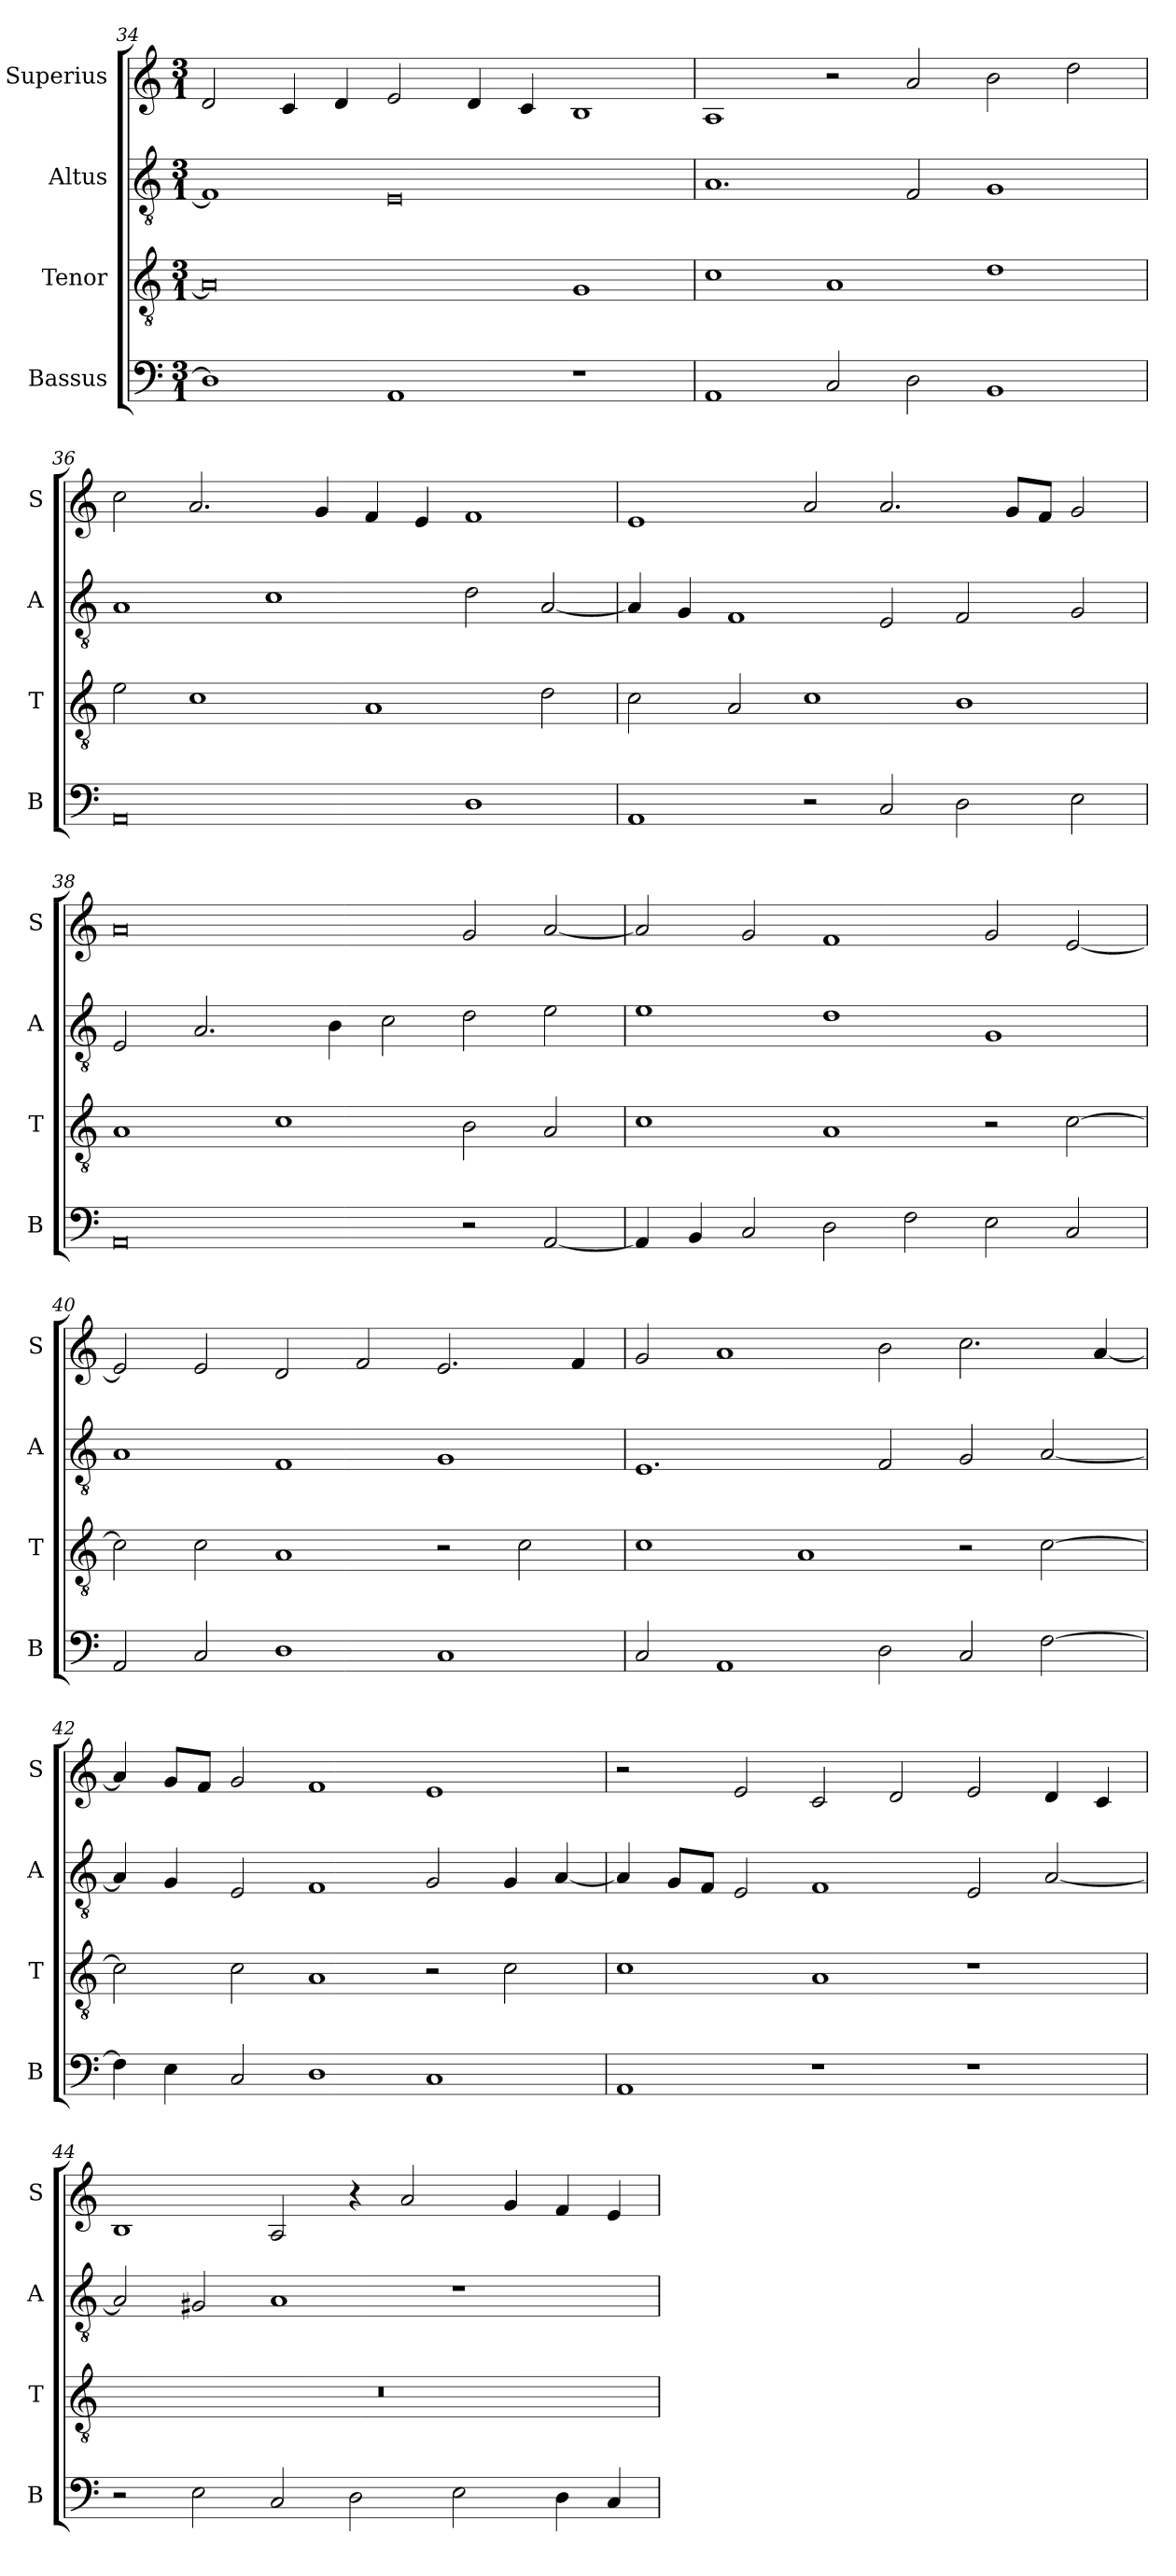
**kern	**kern	**kern	**kern
*part4	*part3	*part2	*part1
*staff4	*staff3	*staff2	*staff1
*I"Bassus	*I"Tenor	*I"Altus	*I"Superius
*I'B	*I'T	*I'A	*I'S
*clefF4	*clefGv2	*clefGv2	*clefG2
*k[]	*k[]	*k[]	*k[]
*M3/1	*M3/1	*M3/1	*M3/1
=34	=34	=34	=34
1D]	0A]	1F]	2d/
.	.	.	4c/
.	.	.	4d/
1AA	.	0E	2e/
.	.	.	4d/
.	.	.	4c/
1r	1G	.	1B
=35	=35	=35	=35
1AA	1c	1.A	1A
2C/	1A	.	2r
2D\	.	2F/	2a/
1BB	1d	1G	2b\
.	.	.	2dd\
=36	=36	=36	=36
0AA	2e\	1A	2cc\
.	1c	.	2.a/
.	.	1c	.
.	.	.	4g/
.	1A	.	4f/
.	.	.	4e/
1D	.	2d\	1f
.	2d\	[2A/	.
=37	=37	=37	=37
1AA	2c\	4A/]	1e
.	.	4G/	.
.	2A/	1F	.
2r	1c	.	2a/
2C/	.	2E/	2.a/
2D\	1B	2F/	.
.	.	.	8g/L
.	.	.	8f/J
2E\	.	2G/	2g/
=38	=38	=38	=38
0AA	1A	2E/	0a
.	.	2.A/	.
.	1c	.	.
.	.	4B\	.
.	.	2c\	.
2r	2B\	2d\	2g/
[2AA/	2A/	2e\	[2a/
=39	=39	=39	=39
4AA/]	1c	1e	2a/]
4BB/	.	.	.
2C/	.	.	2g/
2D\	1A	1d	1f
2F\	.	.	.
2E\	2r	1G	2g/
2C/	[2c\	.	[2e/
=40	=40	=40	=40
2AA/	2c\]	1A	2e/]
2C/	2c\	.	2e/
1D	1A	1F	2d/
.	.	.	2f/
1C	2r	1G	2.e/
.	2c\	.	.
.	.	.	4f/
=41	=41	=41	=41
2C/	1c	1.E	2g/
1AA	.	.	1a
.	1A	.	.
2D\	.	2F/	2b\
2C/	2r	2G/	2.cc\
[2F\	[2c\	[2A/	.
.	.	.	[4a/
=42	=42	=42	=42
4F\]	2c\]	4A/]	4a/]
4E\	.	4G/	8g/L
.	.	.	8f/J
2C/	2c\	2E/	2g/
1D	1A	1F	1f
1C	2r	2G/	1e
.	2c\	4G/	.
.	.	[4A/	.
=43	=43	=43	=43
1AA	1c	4A/]	2r
.	.	8G/L	.
.	.	8F/J	.
.	.	2E/	2e/
1r	1A	1F	2c/
.	.	.	2d/
1r	1r	2E/	2e/
.	.	[2A/	4d/
.	.	.	4c/
=44	=44	=44	=44
2r	0.r	2A/]	1B
2E\	.	2G#X/	.
2C/	.	1A	2A/
2D\	.	.	4r
.	.	.	2a/
2E\	.	1r	.
.	.	.	4g/
4D\	.	.	4f/
4C/	.	.	4e/
=	=	=	=
*-	*-	*-	*-
